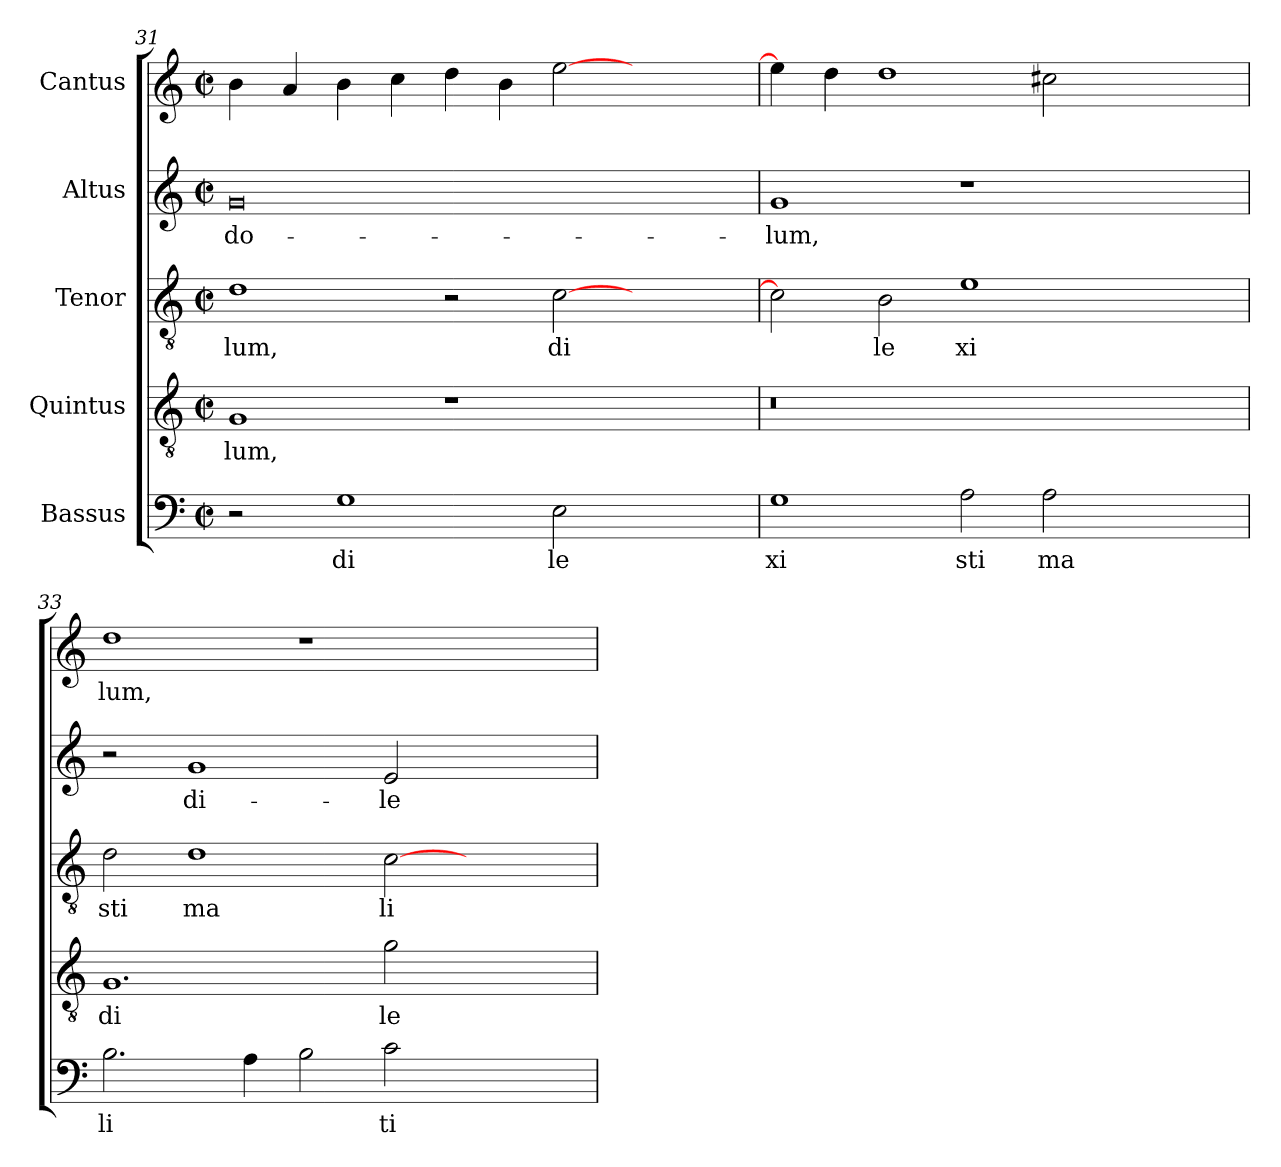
**kern	**text	**kern	**text	**kern	**text	**kern	**text	**kern	**text
*part5	*part5	*part4	*part4	*part3	*part3	*part2	*part2	*part1	*part1
*staff5	*staff5	*staff4	*staff4	*staff3	*staff3	*staff2	*staff2	*staff1	*staff1
*I"Bassus	*	*I"Quintus	*	*I"Tenor	*	*I"Altus	*	*I"Cantus	*
!!LO:LB:g=z
*clefF4	*	*clefGv2	*	*clefGv2	*	*clefG2	*	*clefG2	*
*M2/2	*	*M2/2	*	*M2/2	*	*M2/2	*	*M2/2	*
*met(c|)	*	*met(c|)	*	*met(c|)	*	*met(c|)	*	*met(c|)	*
=31	=31	=31	=31	=31	=31	=31	=31	=31	=31
!	!	!	!LO:LY:b:cj	!	!LO:LY:b:cj	!	!LO:LY:b:cj	!	!
2r	.	1G	lum,	1d	lum,	0g	do-	4b\	.
.	.	.	.	.	.	.	.	4a/	.
!	!LO:LY:b:cj	!	!	!	!	!	!	!	!
1G	di	.	.	.	.	.	.	4b\	.
.	.	.	.	.	.	.	.	4cc\	.
!	!	!LO:N:vis=1	!	!	!	!	!	!	!
.	.	0r	.	2r	.	.	.	4dd\	.
.	.	.	.	.	.	.	.	4b\	.
!	!LO:LY:b:cj	!	!	!	!LO:LY:b:cj	!	!	!	!
2E\	le	.	.	[>2c\	di	.	.	[>2ee\	.
1ryy	.	.	.	1ryy	.	1ryy	.	1ryy	.
=32	=32	=32	=32	=32	=32	=32	=32	=32	=32
!	!LO:LY:b:cj	!	!	!	!	!	!LO:LY:b:cj	!	!
1G	xi	0r	.	2c\]	.	1g	-lum,	4ee\]	.
.	.	.	.	.	.	.	.	4dd\	.
!	!	!	!	!	!LO:LY:b:cj	!	!	!	!
.	.	.	.	2B\	le	.	.	1dd	.
!	!LO:LY:b:cj	!	!	!	!LO:LY:b:cj	!LO:N:vis=1	!	!	!
2A\	sti	.	.	1e	xi	0r	.	.	.
!	!LO:LY:b:cj	!	!	!	!	!	!	!	!
2A\	ma	.	.	.	.	.	.	2cc#\	.
1ryy	.	1ryy	.	1ryy	.	.	.	1ryy	.
=33	=33	=33	=33	=33	=33	=33	=33	=33	=33
!	!LO:LY:b:cj	!	!LO:LY:b:cj	!	!LO:LY:b:cj	!	!	!	!LO:LY:b:cj
2.B\	li	1.G	di	2d\	sti	2r	.	1dd	-lum,
!	!	!	!	!	!LO:LY:b:cj	!	!LO:LY:b:cj	!	!
.	.	.	.	1d	ma	1g	di-	.	.
4A\	.	.	.	.	.	.	.	.	.
!	!	!	!	!	!	!	!	!LO:N:vis=1	!
2B\	.	.	.	.	.	.	.	0r	.
!	!LO:LY:b:cj	!	!LO:LY:b:cj	!	!LO:LY:b:cj	!	!LO:LY:b:cj	!	!
2c\	ti	2g\	le	[>2c\	li	2e/	-le-	.	.
1ryy	.	1ryy	.	1ryy	.	1ryy	.	.	.
=	=	=	=	=	=	=	=	=	=
*-	*-	*-	*-	*-	*-	*-	*-	*-	*-
